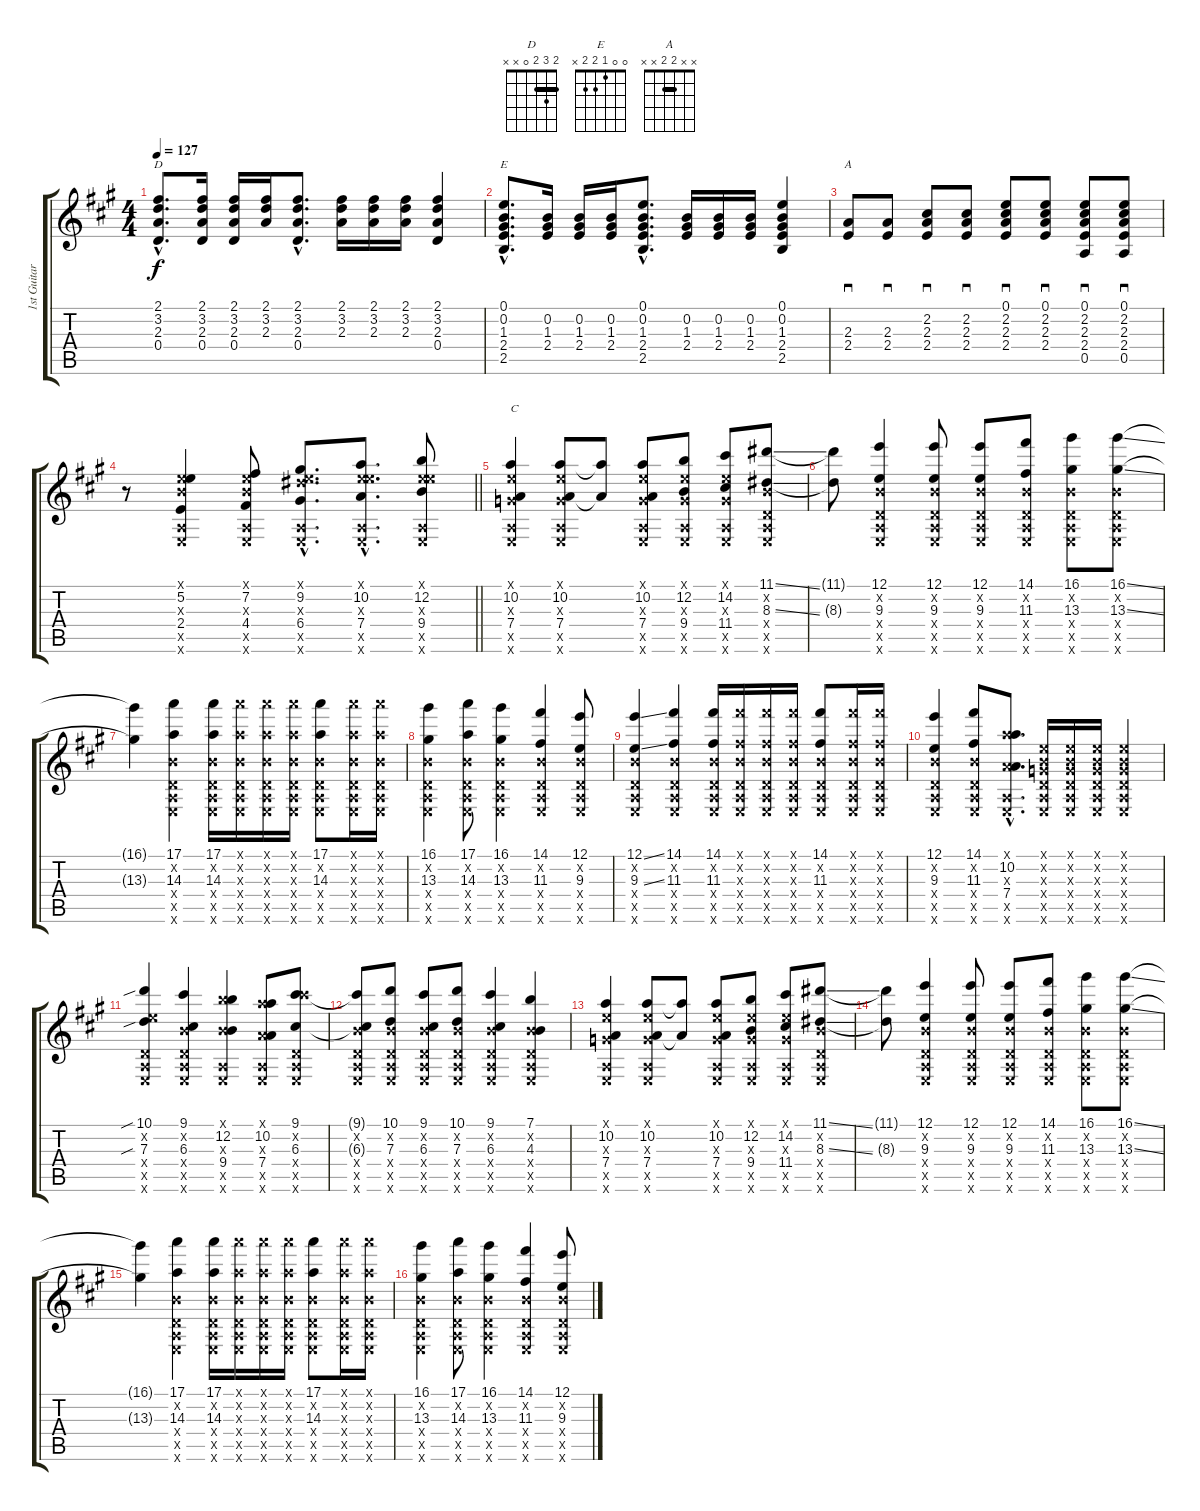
\track ("1st Guitar" "1st Guitar") {instrument acousticguitarnylon}
\staff {score tabs}
\tuning (E4 B3 G3 D3 A2 E2) {hide}
\chord ("D" 2 3 2 0 x x) {barre 2}
\chord ("E" 0 0 1 2 2 x)
\chord ("A" x x 2 2 x x) {barre 2}
\ts (4 4)
\tempo 127
\clef g2
\ks a
(2.1{hac} 3.2 2.3{hac} 0.4{hac}).8{d ch "D" dy f} (2.1 3.2 2.3 0.4).16 (2.1 3.2 2.3 0.4).16 (2.1 3.2 2.3).16 (2.1{hac} 3.2{hac} 2.3{hac} 0.4{hac}).8{d} (2.1 3.2 2.3).16 (2.1 3.2 2.3).16 (2.1 3.2 2.3).16 (2.1 3.2 2.3 0.4).4 |
(0.1{hac} 0.2 1.3{hac} 2.4{hac} 2.5{hac}).8{d ch "E"} (0.2 1.3 2.4).16 (0.2 1.3 2.4).16 (0.2 1.3 2.4).16 (0.1{hac} 0.2{hac} 1.3{hac} 2.4{hac} 2.5{hac}).8{d} (0.2 1.3 2.4).16 (0.2 1.3 2.4).16 (0.2 1.3 2.4).16 (0.1 0.2 1.3 2.4 2.5).4 |
(2.3 2.4).8{sd ch "A"} (2.3 2.4).8{sd} (2.2 2.3 2.4).8{sd} (2.2 2.3 2.4).8{sd} (0.1 2.2 2.3 2.4).8{sd} (0.1 2.2 2.3 2.4).8{sd} (0.1 2.2 2.3 2.4 0.5).8{sd} (0.1 2.2 2.3 2.4 0.5).8{sd} |
\barLineRight lightlight
r.8{volume 13} (0.1{x} 5.2 4.3{x} 2.4 0.5{x} 0.6{x}).4 (0.1{x} 7.2 4.3{x} 4.4 0.5{x} 0.6{x}).8 (0.1{hac x} 9.2{hac} 8.3{hac x} 6.4{hac} 0.5{hac x} 0.6{hac x}).8{d} (0.1{hac x} 10.2{hac} 9.3{hac x} 7.4{hac} 0.5{hac x} 0.6{hac x}).8{d} (0.1{x} 12.2 9.3{x} 9.4 0.5{x} 0.6{x}).8 |
(0.1{x} 10.2 0.3{x} 7.4 0.5{x} 0.6{x}).4{txt "C" volume 16} (0.1{x} 10.2 0.3{x} 7.4 0.5{x} 0.6{x}).8 (10.2{t} 7.4{t}).8 (0.1{x} 10.2 0.3{x} 7.4 0.5{x} 0.6{x}).8 (0.1{x} 12.2 0.3{x} 9.4 0.5{x} 0.6{x}).8 (0.1{x} 14.2 0.3{x} 11.4 0.5{x} 0.6{x}).8 (11.1{ss} 0.2{x} 8.3{ss} 0.4{x} 0.5{x} 0.6{x}).8 |
(11.1{t} 8.3{t}).8 (12.1 0.2{x} 9.3 0.4{x} 0.5{x} 0.6{x}).4 (12.1 0.2{x} 9.3 0.4{x} 0.5{x} 0.6{x}).8 (12.1 0.2{x} 9.3 0.4{x} 0.5{x} 0.6{x}).8 (14.1 0.2{x} 11.3 0.4{x} 0.5{x} 0.6{x}).8 (16.1 0.2{x} 13.3 0.4{x} 0.5{x} 0.6{x}).8 (16.1{ss} 0.2{x} 13.3{ss} 0.4{x} 0.5{x} 0.6{x}).8 |
(16.1{t} 13.3{t}).4 (17.1 0.2{x} 14.3 0.4{x} 0.5{x} 0.6{x}).4 (17.1 0.2{x} 14.3 0.4{x} 0.5{x} 0.6{x}).16 (17.1{x} 0.2{x} 14.3{x} 0.4{x} 0.5{x} 0.6{x}).16 (17.1{x} 0.2{x} 14.3{x} 0.4{x} 0.5{x} 0.6{x}).16 (17.1{x} 0.2{x} 14.3{x} 0.4{x} 0.5{x} 0.6{x}).16 (17.1 0.2{x} 14.3 0.4{x} 0.5{x} 0.6{x}).8 (17.1{x} 0.2{x} 14.3{x} 0.4{x} 0.5{x} 0.6{x}).16 (17.1{x} 0.2{x} 14.3{x} 0.4{x} 0.5{x} 0.6{x}).16 |
(16.1 0.2{x} 13.3 0.4{x} 0.5{x} 0.6{x}).4 (17.1 0.2{x} 14.3 0.4{x} 0.5{x} 0.6{x}).8 (16.1 0.2{x} 13.3 0.4{x} 0.5{x} 0.6{x}).4 (14.1 0.2{x} 11.3 0.4{x} 0.5{x} 0.6{x}).4 (12.1 0.2{x} 9.3 0.4{x} 0.5{x} 0.6{x}).8 |
(12.1{ss} 0.2{x} 9.3{ss} 0.4{x} 0.5{x} 0.6{x}).4 (14.1 0.2{x} 11.3 0.4{x} 0.5{x} 0.6{x}).4 (14.1 0.2{x} 11.3 0.4{x} 0.5{x} 0.6{x}).16 (14.1{x} 0.2{x} 11.3{x} 0.4{x} 0.5{x} 0.6{x}).16 (14.1{x} 0.2{x} 11.3{x} 0.4{x} 0.5{x} 0.6{x}).16 (14.1{x} 0.2{x} 11.3{x} 0.4{x} 0.5{x} 0.6{x}).16 (14.1 0.2{x} 11.3 0.4{x} 0.5{x} 0.6{x}).8 (14.1{x} 0.2{x} 11.3{x} 0.4{x} 0.5{x} 0.6{x}).16 (14.1{x} 0.2{x} 11.3{x} 0.4{x} 0.5{x} 0.6{x}).16 |
(12.1 0.2{x} 9.3 0.4{x} 0.5{x} 0.6{x}).4 (14.1 0.2{x} 11.3 0.4{x} 0.5{x} 0.6{x}).8 (5.1{hac x} 10.2{hac} 2.3{hac x} 7.4{hac} 0.5{hac x} 0.6{hac x}).8{d} (0.1{x} 0.2{x} 0.3{x} 0.4{x} 0.5{x} 0.6{x}).16 (0.1{x} 0.2{x} 0.3{x} 0.4{x} 0.5{x} 0.6{x}).16 (0.1{x} 0.2{x} 0.3{x} 0.4{x} 0.5{x} 0.6{x}).16 (0.1{x} 0.2{x} 0.3{x} 0.4{x} 0.5{x} 0.6{x}).4 |
(10.1{sib} 5.2{x} 7.3{sib} 0.4{x} 0.5{x} 0.6{x}).4 (9.1 0.2{x} 6.3 0.4{x} 0.5{x} 0.6{x}).4 (7.1{x} 12.2 4.3{x} 9.4 0.5{x} 0.6{x}).4 (5.1{x} 10.2 2.3{x} 7.4 0.5{x} 0.6{x}).8 (9.1 14.2{x} 6.3 0.4{x} 0.5{x} 0.6{x}).8 |
(9.1{t} 0.2{x} 6.3{t} 0.4{x} 0.5{x} 0.6{x}).8 (10.1 0.2{x} 7.3 0.4{x} 0.5{x} 0.6{x}).8 (9.1 0.2{x} 6.3 0.4{x} 0.5{x} 0.6{x}).8 (10.1 0.2{x} 7.3 0.4{x} 0.5{x} 0.6{x}).8 (9.1 0.2{x} 6.3 0.4{x} 0.5{x} 0.6{x}).4 (7.1 0.2{x} 4.3 0.4{x} 0.5{x} 0.6{x}).4 |
(0.1{x} 10.2 0.3{x} 7.4 0.5{x} 0.6{x}).4 (0.1{x} 10.2 0.3{x} 7.4 0.5{x} 0.6{x}).8 (10.2{t} 7.4{t}).8 (0.1{x} 10.2 0.3{x} 7.4 0.5{x} 0.6{x}).8 (0.1{x} 12.2 0.3{x} 9.4 0.5{x} 0.6{x}).8 (0.1{x} 14.2 0.3{x} 11.4 0.5{x} 0.6{x}).8 (11.1{ss} 0.2{x} 8.3{ss} 0.4{x} 0.5{x} 0.6{x}).8 |
(11.1{t} 8.3{t}).8 (12.1 0.2{x} 9.3 0.4{x} 0.5{x} 0.6{x}).4 (12.1 0.2{x} 9.3 0.4{x} 0.5{x} 0.6{x}).8 (12.1 0.2{x} 9.3 0.4{x} 0.5{x} 0.6{x}).8 (14.1 0.2{x} 11.3 0.4{x} 0.5{x} 0.6{x}).8 (16.1 0.2{x} 13.3 0.4{x} 0.5{x} 0.6{x}).8 (16.1{ss} 0.2{x} 13.3{ss} 0.4{x} 0.5{x} 0.6{x}).8 |
(16.1{t} 13.3{t}).4 (17.1 0.2{x} 14.3 0.4{x} 0.5{x} 0.6{x}).4 (17.1 0.2{x} 14.3 0.4{x} 0.5{x} 0.6{x}).16 (17.1{x} 0.2{x} 14.3{x} 0.4{x} 0.5{x} 0.6{x}).16 (17.1{x} 0.2{x} 14.3{x} 0.4{x} 0.5{x} 0.6{x}).16 (17.1{x} 0.2{x} 14.3{x} 0.4{x} 0.5{x} 0.6{x}).16 (17.1 0.2{x} 14.3 0.4{x} 0.5{x} 0.6{x}).8 (17.1{x} 0.2{x} 14.3{x} 0.4{x} 0.5{x} 0.6{x}).16 (17.1{x} 0.2{x} 14.3{x} 0.4{x} 0.5{x} 0.6{x}).16 |
(16.1 0.2{x} 13.3 0.4{x} 0.5{x} 0.6{x}).4 (17.1 0.2{x} 14.3 0.4{x} 0.5{x} 0.6{x}).8 (16.1 0.2{x} 13.3 0.4{x} 0.5{x} 0.6{x}).4 (14.1 0.2{x} 11.3 0.4{x} 0.5{x} 0.6{x}).4 (12.1 0.2{x} 9.3 0.4{x} 0.5{x} 0.6{x}).8
